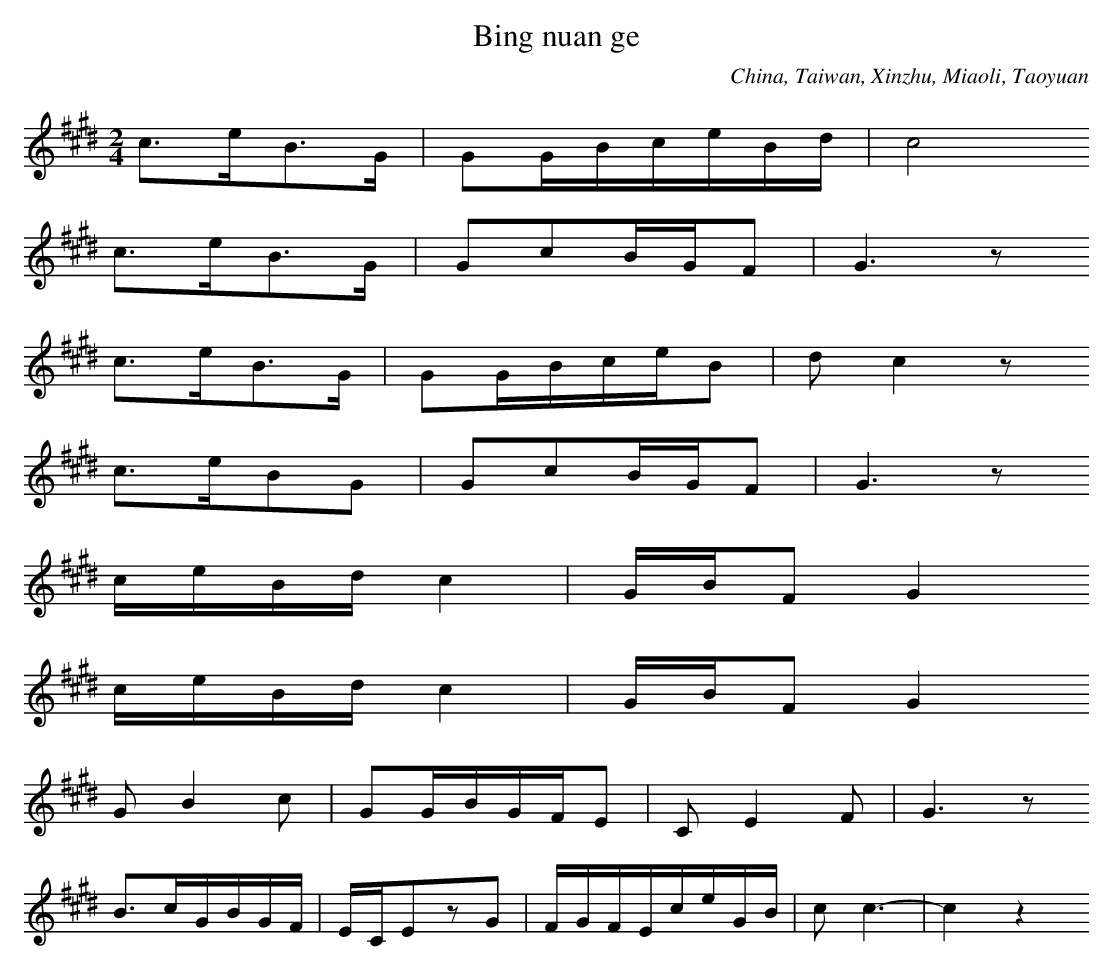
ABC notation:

X:1
T: Bing nuan ge
O: China, Taiwan, Xinzhu, Miaoli, Taoyuan
M: 2/4
L: 1/16
K: E
c3eB3G | G2GBceBd | c8
c3eB3G | G2c2BGF2 | G6z2
c3eB3G | G2GBceB2 | d2c4z2
c3eB2G2 | G2c2BGF2 | G6z2
ceBdc4 | GBF2G4
ceBdc4 | GBF2G4
G2B4c2 | G2GBGFE2 | C2E4F2 | G6z2
B3cGBGF | ECE2z2G2 | FGFEceGB | c2c6- | c4z4
